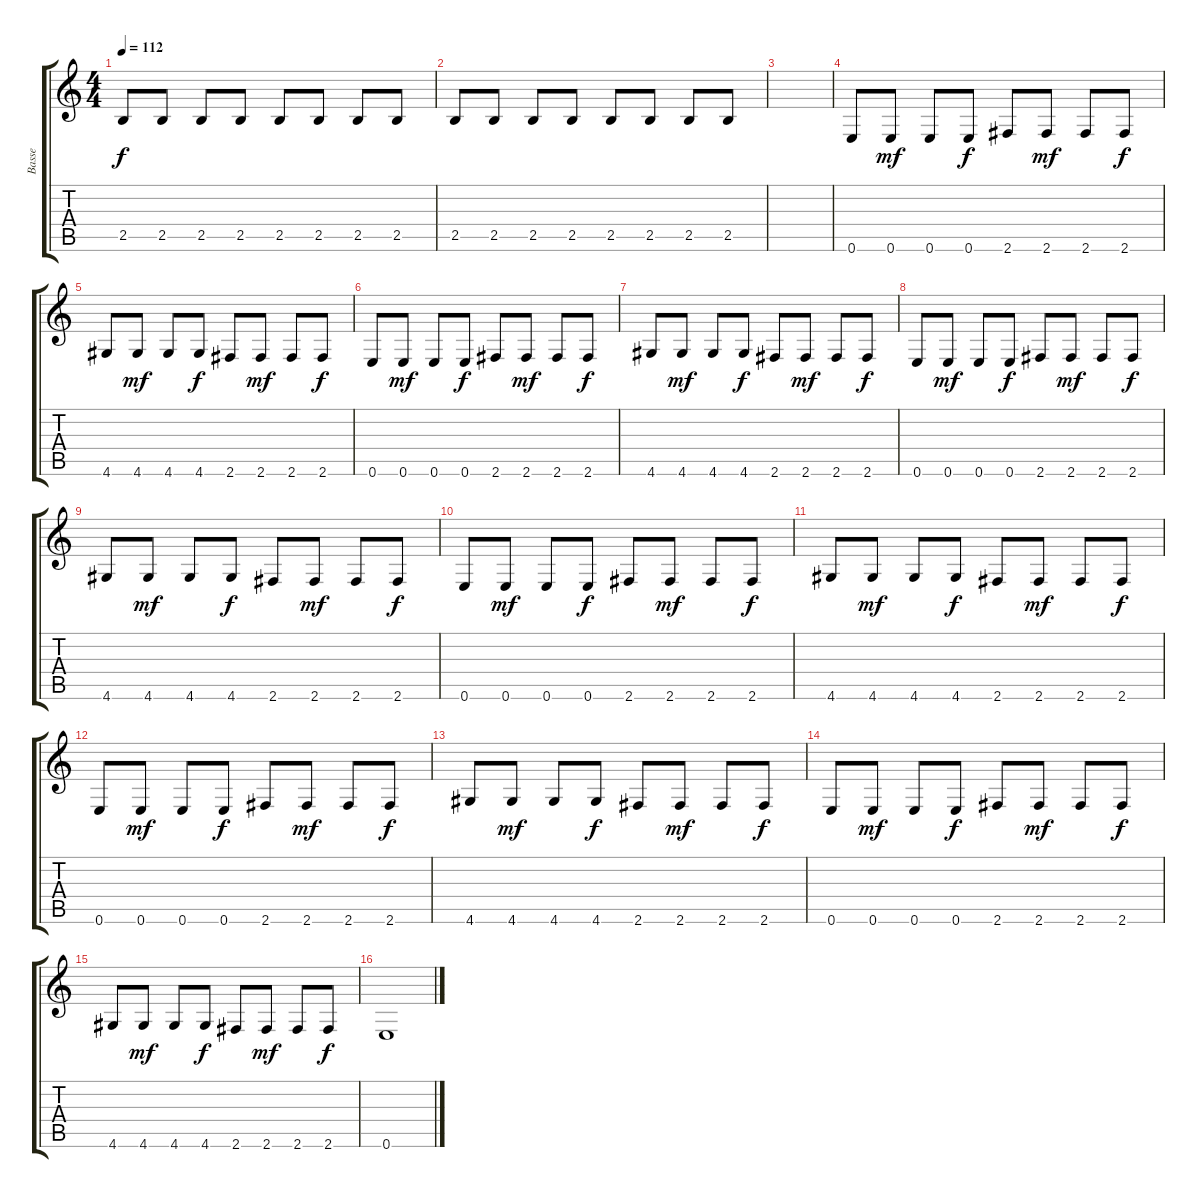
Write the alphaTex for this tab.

\track ("Basse" "Basse") {instrument electricbassfinger}
\staff {score tabs}
\tuning (E4 B3 G3 D3 A2 E2) {hide}
\ts (4 4)
\tempo 112
\clef g2
\ks c
2.5.8{dy f} 2.5.8 2.5.8 2.5.8 2.5.8 2.5.8 2.5.8 2.5.8 |
2.5.8 2.5.8 2.5.8 2.5.8 2.5.8 2.5.8 2.5.8 2.5.8 |
|
0.6.8 0.6.8{dy mf} 0.6.8 0.6.8{dy f} 2.6.8 2.6.8{dy mf} 2.6.8 2.6.8{dy f} |
4.6.8 4.6.8{dy mf} 4.6.8 4.6.8{dy f} 2.6.8 2.6.8{dy mf} 2.6.8 2.6.8{dy f} |
0.6.8 0.6.8{dy mf} 0.6.8 0.6.8{dy f} 2.6.8 2.6.8{dy mf} 2.6.8 2.6.8{dy f} |
4.6.8 4.6.8{dy mf} 4.6.8 4.6.8{dy f} 2.6.8 2.6.8{dy mf} 2.6.8 2.6.8{dy f} |
0.6.8 0.6.8{dy mf} 0.6.8 0.6.8{dy f} 2.6.8 2.6.8{dy mf} 2.6.8 2.6.8{dy f} |
4.6.8 4.6.8{dy mf} 4.6.8 4.6.8{dy f} 2.6.8 2.6.8{dy mf} 2.6.8 2.6.8{dy f} |
0.6.8 0.6.8{dy mf} 0.6.8 0.6.8{dy f} 2.6.8 2.6.8{dy mf} 2.6.8 2.6.8{dy f} |
4.6.8 4.6.8{dy mf} 4.6.8 4.6.8{dy f} 2.6.8 2.6.8{dy mf} 2.6.8 2.6.8{dy f} |
0.6.8 0.6.8{dy mf} 0.6.8 0.6.8{dy f} 2.6.8 2.6.8{dy mf} 2.6.8 2.6.8{dy f} |
4.6.8 4.6.8{dy mf} 4.6.8 4.6.8{dy f} 2.6.8 2.6.8{dy mf} 2.6.8 2.6.8{dy f} |
0.6.8 0.6.8{dy mf} 0.6.8 0.6.8{dy f} 2.6.8 2.6.8{dy mf} 2.6.8 2.6.8{dy f} |
4.6.8 4.6.8{dy mf} 4.6.8 4.6.8{dy f} 2.6.8 2.6.8{dy mf} 2.6.8 2.6.8{dy f} |
0.6.1
